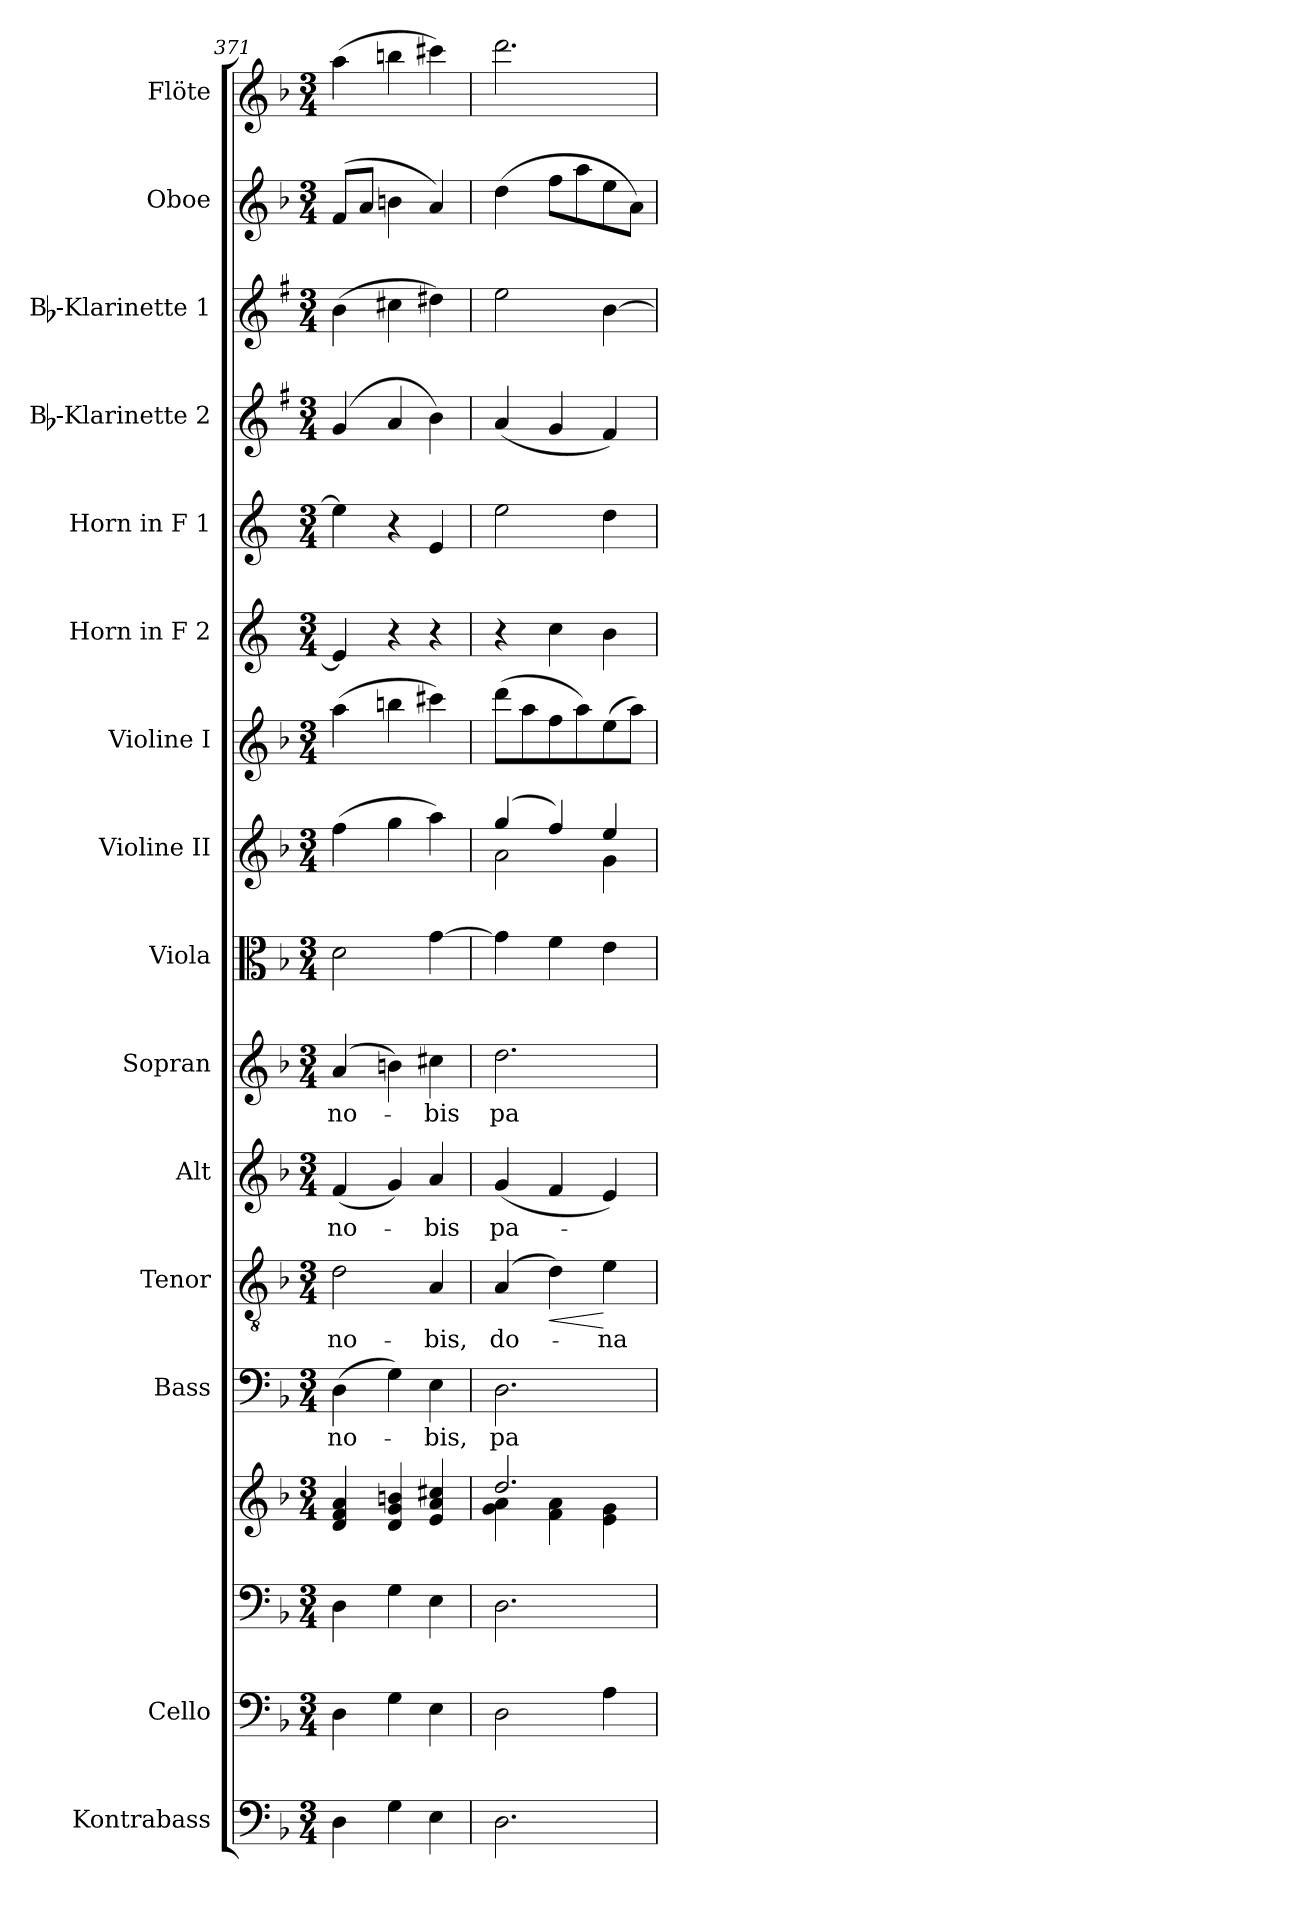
**kern	**kern	**kern	**kern	**kern	**text	**kern	**text	**dynam	**kern	**text	**kern	**text	**kern	**kern	**kern	**kern	**kern	**kern	**kern	**kern	**kern
*part16	*part15	*part14	*part14	*part13	*part13	*part12	*part12	*part12	*part11	*part11	*part10	*part10	*part9	*part8	*part7	*part6	*part5	*part4	*part3	*part2	*part1
*staff17	*staff16	*staff15	*staff14	*staff13	*staff13	*staff12	*staff12	*staff12	*staff11	*staff11	*staff10	*staff10	*staff9	*staff8	*staff7	*staff6	*staff5	*staff4	*staff3	*staff2	*staff1
*I"Kontrabass	*I"Cello	*	*	*I"Bass	*	*I"Tenor	*	*	*I"Alt	*	*I"Sopran	*	*I"Viola	*I"Violine II	*I"Violine I	*I"Horn in F 2	*I"Horn in F 1	*I"Bb-Klarinette 2	*I"Bb-Klarinette 1	*I"Oboe	*I"Flöte
*I'Kb.	*	*	*	*I'B.	*	*I'T.	*	*	*I'A.	*	*I'S.	*	*I'Vla.	*I'Vl. II	*I'Vl. I	*	*	*I'Bb Kl. 2	*I'Bb Kl. 1	*I'Ob.	*I'Fl.
*clefF4	*clefF4	*clefF4	*clefG2	*clefF4	*	*clefGv2	*	*	*clefG2	*	*clefG2	*	*clefC3	*clefG2	*clefG2	*clefG2	*clefG2	*clefG2	*clefG2	*clefG2	*clefG2
*ITrd7c12	*	*	*	*	*	*	*	*	*	*	*	*	*	*	*	*ITrd4c7	*ITrd4c7	*ITrd1c2	*ITrd1c2	*	*
*k[b-]	*k[b-]	*k[b-]	*k[b-]	*k[b-]	*	*k[b-]	*	*	*k[b-]	*	*k[b-]	*	*k[b-]	*k[b-]	*k[b-]	*k[b-]	*k[b-]	*k[b-]	*k[b-]	*k[b-]	*k[b-]
*F:	*F:	*F:	*F:	*F:	*	*F:	*	*	*F:	*	*F:	*	*F:	*F:	*F:	*F:	*F:	*F:	*F:	*F:	*F:
*M3/4	*M3/4	*M3/4	*M3/4	*M3/4	*	*M3/4	*	*	*M3/4	*	*M3/4	*	*M3/4	*M3/4	*M3/4	*M3/4	*M3/4	*M3/4	*M3/4	*M3/4	*M3/4
=371	=371	=371	=371	=371	=371	=371	=371	=371	=371	=371	=371	=371	=371	=371	=371	=371	=371	=371	=371	=371	=371
!	!	!	!	!	!LO:LY:b	!	!LO:LY:b	!	!	!LO:LY:b	!	!LO:LY:b	!	!	!	!	!	!	!	!	!
4DD\	4D\	4D\	4d/ 4f/ 4a/	(>4D\	no-	2d\	no-	.	(<4f/	no-	(4a/	no-	2d\	(>4ff\	(>4aa\	4A/]	4a\]	(4f/	(>4a\	(>8f/L	(>4aa\
.	.	.	.	.	.	.	.	.	.	.	.	.	.	.	.	.	.	.	.	8a/J	.
4GG\	4G\	4G\	4d/ 4g/ 4bn/	4G\)	.	.	.	.	4g/)	.	4bn\)	.	.	4gg\	4bbn\	4r	4r	4g/	4bn\	4bn\	4bbn\
!	!	!	!	!	!LO:LY:b	!	!LO:LY:b	!	!	!LO:LY:b	!	!LO:LY:b	!	!	!	!	!	!	!	!	!
4EE\	4E\	4E\	4e/ 4a/ 4cc#X/	4E\	-bis,	4A/	-bis,	.	4a/	-bis	4cc#X\	-bis	[4g\	4aa\)	4ccc#X\)	4r	4A/	4a\)	4cc#X\)	4a/)	4ccc#X\)
=372	=372	=372	=372	=372	=372	=372	=372	=372	=372	=372	=372	=372	=372	=372	=372	=372	=372	=372	=372	=372	=372
*	*	*	*^	*	*	*	*	*	*	*	*	*	*	*	*	*	*	*	*	*	*
!	!	!	!	!	!	!LO:LY:b	!	!LO:LY:b	!	!	!LO:LY:b	!	!LO:LY:b	!	!	!	!	!	!	!	!	!
*	*	*	*	*	*	*	*	*	*	*	*	*	*	*	*^	*	*	*	*	*	*	*
2.DD\	2D\	2.D\	2.dd/	4g\ 4a\	2.D\	pa-	(4A/	do-	.	(<4g/	pa-	2.dd\	pa-	4g\]	(<4gg/	2a\	(>8ddd\L	4r	2a\	(<4g/	2dd\	(>4dd\	2.ddd\
.	.	.	.	.	.	.	.	.	.	.	.	.	.	.	.	.	8aa\	.	.	.	.	.	.
!	!	!	!	!	!	!	!	!	!LO:HP:b	!	!	!	!	!	!	!	!	!	!	!	!	!	!
.	.	.	.	4f\ 4a\	.	.	4d\)	.	<	4f/	.	.	.	4f\	4ff/)	.	8ff\	4f\	.	4f/	.	8ff\L	.
.	.	.	.	.	.	.	.	.	.	.	.	.	.	.	.	.	8aa\)	.	.	.	.	8aa\	.
!	!	!	!	!	!	!	!	!LO:LY:b	!	!	!	!	!	!	!	!	!	!	!	!	!	!	!
.	4A\	.	.	4e\ 4g\	.	.	4e\	-na	[	4e/)	.	.	.	4e\	4ee/	4g\	(>8ee\	4e\	4g\	4e/)	[4a\	8ee\	.
.	.	.	.	.	.	.	.	.	.	.	.	.	.	.	.	.	8aa\J)	.	.	.	.	8a\J)	.
*	*	*	*v	*v	*	*	*	*	*	*	*	*	*	*	*v	*v	*	*	*	*	*	*	*
=	=	=	=	=	=	=	=	=	=	=	=	=	=	=	=	=	=	=	=	=	=
*-	*-	*-	*-	*-	*-	*-	*-	*-	*-	*-	*-	*-	*-	*-	*-	*-	*-	*-	*-	*-	*-
